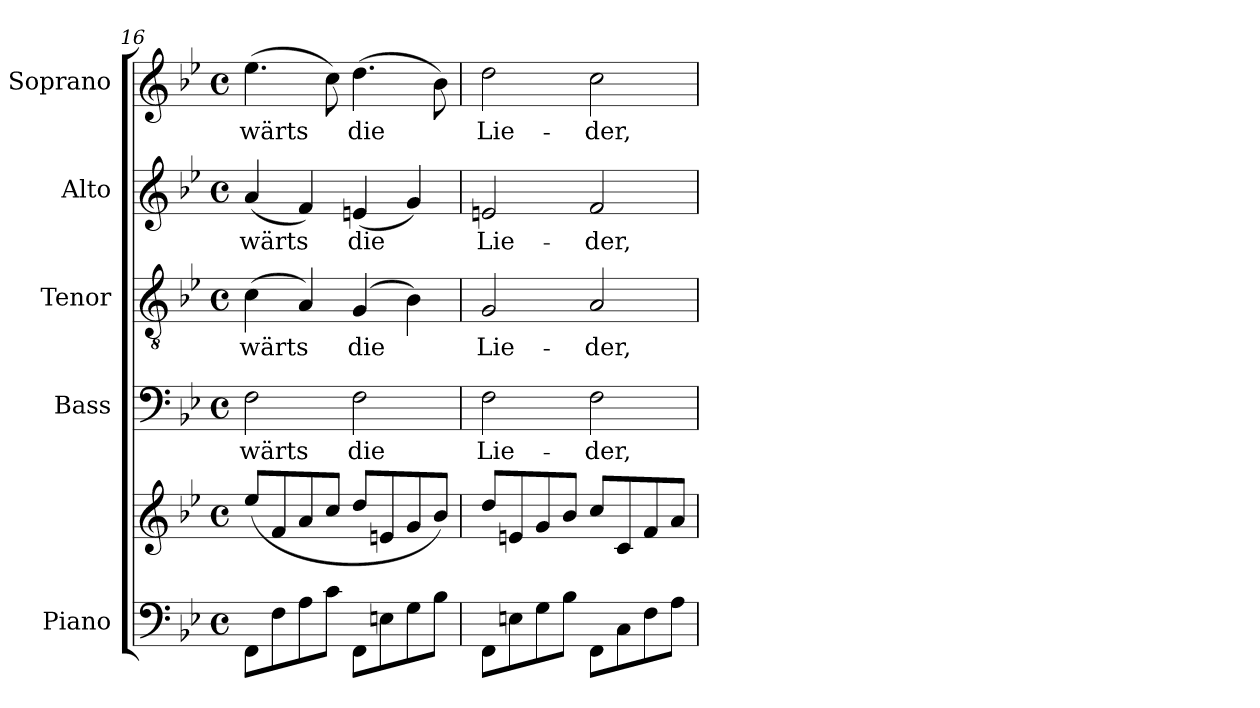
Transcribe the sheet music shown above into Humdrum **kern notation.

**kern	**kern	**kern	**text	**kern	**text	**kern	**text	**kern	**text
*part5	*part5	*part4	*part4	*part3	*part3	*part2	*part2	*part1	*part1
*staff6	*staff5	*staff4	*staff4	*staff3	*staff3	*staff2	*staff2	*staff1	*staff1
*I"Piano	*	*I"Bass	*	*I"Tenor	*	*I"Alto	*	*I"Soprano	*
*I'Pno	*	*	*	*	*	*	*	*	*
*clefF4	*clefG2	*clefF4	*	*clefGv2	*	*clefG2	*	*clefG2	*
*k[b-e-]	*k[b-e-]	*k[b-e-]	*	*k[b-e-]	*	*k[b-e-]	*	*k[b-e-]	*
*M4/4	*M4/4	*M4/4	*	*M4/4	*	*M4/4	*	*M4/4	*
*met(c)	*met(c)	*met(c)	*	*met(c)	*	*met(c)	*	*met(c)	*
=16	=16	=16	=16	=16	=16	=16	=16	=16	=16
!	!	!	!LO:LY:b	!	!LO:LY:b	!	!LO:LY:b	!	!LO:LY:b
8FF\L	(<8ee-/L	2F\	-wärts	(>4c\	-wärts	(<4a/	-wärts	(>4.ee-\	-wärts
8F\	8f/	.	.	.	.	.	.	.	.
8A\	8a/	.	.	4A/)	.	4f/)	.	.	.
8c\J	8cc/J	.	.	.	.	.	.	8cc\)	.
!	!	!	!LO:LY:b	!	!LO:LY:b	!	!LO:LY:b	!	!LO:LY:b
8FF\L	8dd/L	2F\	die	(>4G/	die	(<4en/	die	(>4.dd\	die
8En\	8en/	.	.	.	.	.	.	.	.
8G\	8g/	.	.	4B-\)	.	4g/)	.	.	.
8B-\J	8b-/J)	.	.	.	.	.	.	8b-\)	.
=17	=17	=17	=17	=17	=17	=17	=17	=17	=17
!	!	!	!LO:LY:b	!	!LO:LY:b	!	!LO:LY:b	!	!LO:LY:b
8FF\L	8dd/L	2F\	Lie-	2G/	Lie-	2en/	Lie-	2dd\	Lie-
8En\	8en/	.	.	.	.	.	.	.	.
8G\	8g/	.	.	.	.	.	.	.	.
8B-\J	8b-/J	.	.	.	.	.	.	.	.
!	!	!	!LO:LY:b	!	!LO:LY:b	!	!LO:LY:b	!	!LO:LY:b
8FF\L	8cc/L	2F\	-der,	2A/	-der,	2f/	-der,	2cc\	-der,
8C\	8c/	.	.	.	.	.	.	.	.
8F\	8f/	.	.	.	.	.	.	.	.
8A\J	8a/J	.	.	.	.	.	.	.	.
=	=	=	=	=	=	=	=	=	=
*-	*-	*-	*-	*-	*-	*-	*-	*-	*-
